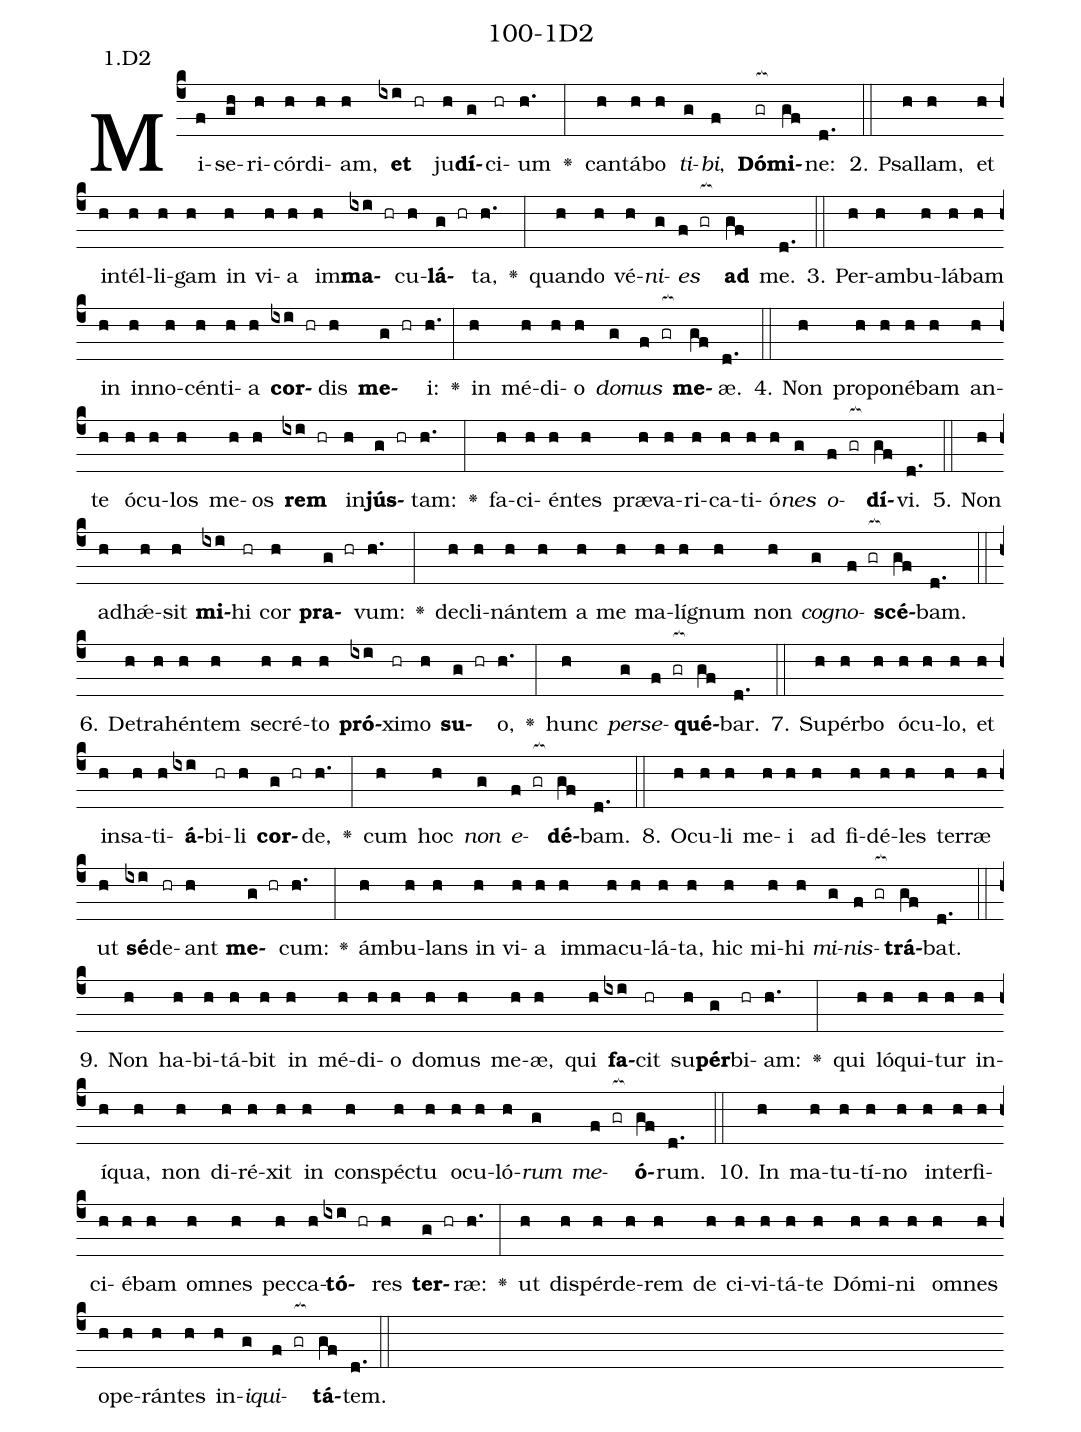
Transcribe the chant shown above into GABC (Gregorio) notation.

name: 100-1D2;
annotation: 1.D2;
%%
(c4)Mi(f)se(gh)ri(h)cór(h)di(h)am,(h) <b>et</b>(ixi hr) ju(h)<b>dí</b>(g)ci(hr)um(h.) <v>\greheightstar</v>(:) can(h)tá(h)bo(h) <i>ti</i>(g)<i>bi</i>,(f) <b>Dó</b>(gr[ocb:1{])<b>mi</b>(gf[ocb:0}])ne:(d.) (::)
2. Psal(h)lam,(h) et(h) in(h)tél(h)li(h)gam(h) in(h) vi(h)a(h) im(h)<b>ma</b>(ixi hr)cu(h)<b>lá</b>(g hr)ta,(h.) <v>\greheightstar</v>(:) quan(h)do(h) vé(h)<i>ni</i>(g)<i>es</i>(f gr[ocb:1{]) <b>ad</b>(gf[ocb:0}]) me.(d.) (::)
3. Per(h)am(h)bu(h)lá(h)bam(h) in(h) in(h)no(h)cén(h)ti(h)a(h) <b>cor</b>(ixi hr)dis(h) <b>me</b>(g hr)i:(h.) <v>\greheightstar</v>(:) in(h) mé(h)di(h)o(h) <i>do</i>(g)<i>mus</i>(f gr[ocb:1{]) <b>me</b>(gf[ocb:0}])æ.(d.) (::)
4. Non(h) pro(h)po(h)né(h)bam(h) an(h)te(h) ó(h)cu(h)los(h) me(h)os(h) <b>rem</b>(ixi hr) in(h)<b>jús</b>(g hr)tam:(h.) <v>\greheightstar</v>(:) fa(h)ci(h)én(h)tes(h) præ(h)va(h)ri(h)ca(h)ti(h)ó(h)<i>nes</i>(g) <i>o</i>(f gr[ocb:1{])<b>dí</b>(gf[ocb:0}])vi.(d.) (::)
5. Non(h) ad(h)hǽ(h)sit(h) <b>mi</b>(ixi)hi(hr) cor(h) <b>pra</b>(g hr)vum:(h.) <v>\greheightstar</v>(:) de(h)cli(h)nán(h)tem(h) a(h) me(h) ma(h)lí(h)gnum(h) non(h) <i>co</i>(g)<i>gno</i>(f gr[ocb:1{])<b>scé</b>(gf[ocb:0}])bam.(d.) (::)
6. De(h)tra(h)hén(h)tem(h) se(h)cré(h)to(h) <b>pró</b>(ixi)xi(hr)mo(h) <b>su</b>(g hr)o,(h.) <v>\greheightstar</v>(:) hunc(h) <i>per</i>(g)<i>se</i>(f gr[ocb:1{])<b>qué</b>(gf[ocb:0}])bar.(d.) (::)
7. Su(h)pér(h)bo(h) ó(h)cu(h)lo,(h) et(h) in(h)sa(h)ti(h)<b>á</b>(ixi)bi(hr)li(h) <b>cor</b>(g hr)de,(h.) <v>\greheightstar</v>(:) cum(h) hoc(h) <i>non</i>(g) <i>e</i>(f gr[ocb:1{])<b>dé</b>(gf[ocb:0}])bam.(d.) (::)
8. O(h)cu(h)li(h) me(h)i(h) ad(h) fi(h)dé(h)les(h) ter(h)ræ(h) ut(h) <b>sé</b>(ixi)de(hr)ant(h) <b>me</b>(g hr)cum:(h.) <v>\greheightstar</v>(:) ám(h)bu(h)lans(h) in(h) vi(h)a(h) im(h)ma(h)cu(h)lá(h)ta,(h) hic(h) mi(h)hi(h) <i>mi</i>(g)<i>nis</i>(f gr[ocb:1{])<b>trá</b>(gf[ocb:0}])bat.(d.) (::)
9. Non(h) ha(h)bi(h)tá(h)bit(h) in(h) mé(h)di(h)o(h) do(h)mus(h) me(h)æ,(h) qui(h) <b>fa</b>(ixi)cit(hr) su(h)<b>pér</b>(g)bi(hr)am:(h.) <v>\greheightstar</v>(:) qui(h) ló(h)qui(h)tur(h) in(h)í(h)qua,(h) non(h) di(h)ré(h)xit(h) in(h) con(h)spéc(h)tu(h) o(h)cu(h)ló(h)<i>rum</i>(g) <i>me</i>(f gr[ocb:1{])<b>ó</b>(gf[ocb:0}])rum.(d.) (::)
10. In(h) ma(h)tu(h)tí(h)no(h) in(h)ter(h)fi(h)ci(h)é(h)bam(h) om(h)nes(h) pec(h)ca(h)<b>tó</b>(ixi hr)res(h) <b>ter</b>(g hr)ræ:(h.) <v>\greheightstar</v>(:) ut(h) dis(h)pér(h)de(h)rem(h) de(h) ci(h)vi(h)tá(h)te(h) Dó(h)mi(h)ni(h) om(h)nes(h) o(h)pe(h)rán(h)tes(h) in(h)<i>i</i>(g)<i>qui</i>(f gr[ocb:1{])<b>tá</b>(gf[ocb:0}])tem.(d.) (::)
